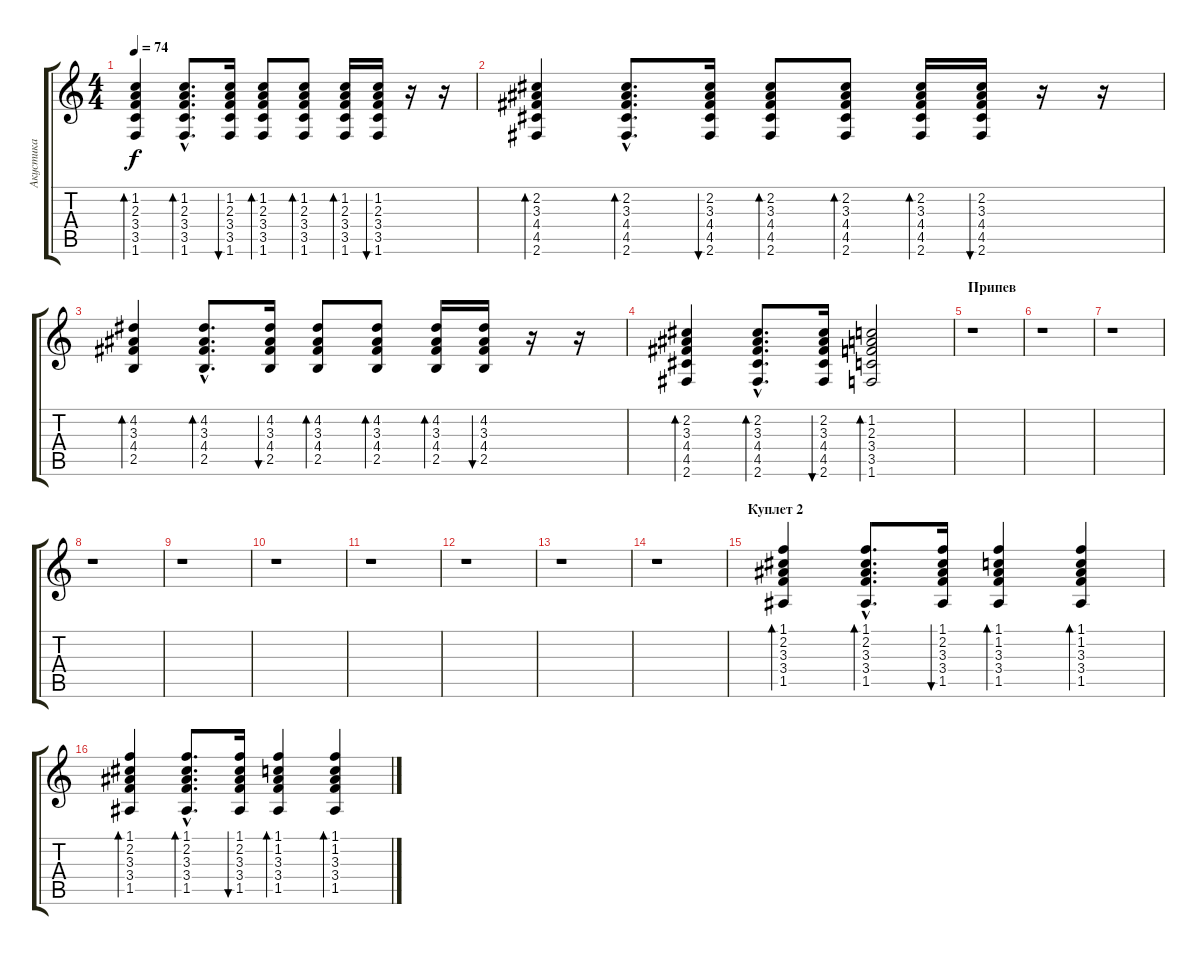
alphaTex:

\track ("Акустика" "Акустика") {instrument acousticguitarsteel}
\staff {score tabs}
\tuning (E4 B3 G3 D3 A2 E2) {hide}
\ts (4 4)
\tempo 74
\clef g2
\ks c
(1.2 2.3 3.4 3.5 1.6).4{bd 60 dy f} (1.2{hac} 2.3{hac} 3.4{hac} 3.5{hac} 1.6{hac}).8{d bd 60} (1.2 2.3 3.4 3.5 1.6).16{bu 60} (1.2 2.3 3.4 3.5 1.6).8{bd 60} (1.2 2.3 3.4 3.5 1.6).8{bd 60} (1.2 2.3 3.4 3.5 1.6).16{bd 60} (1.2 2.3 3.4 3.5 1.6).16{bu 60} r.16 r.16 |
(2.2 3.3 4.4 4.5 2.6).4{bd 60} (2.2{hac} 3.3{hac} 4.4{hac} 4.5{hac} 2.6{hac}).8{d bd 60} (2.2 3.3 4.4 4.5 2.6).16{bu 60} (2.2 3.3 4.4 4.5 2.6).8{bd 60} (2.2 3.3 4.4 4.5 2.6).8{bd 60} (2.2 3.3 4.4 4.5 2.6).16{bd 60} (2.2 3.3 4.4 4.5 2.6).16{bu 60} r.16 r.16 |
(4.2 3.3 4.4 2.5).4{bd 60} (4.2{hac} 3.3{hac} 4.4{hac} 2.5{hac}).8{d bd 60} (4.2 3.3 4.4 2.5).16{bu 60} (4.2 3.3 4.4 2.5).8{bd 60} (4.2 3.3 4.4 2.5).8{bd 60} (4.2 3.3 4.4 2.5).16{bd 60} (4.2 3.3 4.4 2.5).16{bu 60} r.16 r.16 |
(2.2 3.3 4.4 4.5 2.6).4{bd 60} (2.2{hac} 3.3{hac} 4.4{hac} 4.5{hac} 2.6{hac}).8{d bd 60} (2.2 3.3 4.4 4.5 2.6).16{bu 60} (1.2 2.3 3.4 3.5 1.6).2{bd 60} |
\section ("" "Припев")
r.1 |
r.1 |
r.1 |
r.1 |
r.1 |
r.1 |
r.1 |
r.1 |
r.1 |
r.1 |
\section ("" "Куплет 2")
(1.1 2.2 3.3 3.4 1.5).4{bd 60} (1.1{hac} 2.2{hac} 3.3{hac} 3.4{hac} 1.5{hac}).8{d bd 60} (1.1 2.2 3.3 3.4 1.5).16{bu 60} (1.1 1.2 3.3 3.4 1.5).4{bd 60} (1.1 1.2 3.3 3.4 1.5).4{bd 60} |
(1.1 2.2 3.3 3.4 1.5).4{bd 60} (1.1{hac} 2.2{hac} 3.3{hac} 3.4{hac} 1.5{hac}).8{d bd 60} (1.1 2.2 3.3 3.4 1.5).16{bu 60} (1.1 1.2 3.3 3.4 1.5).4{bd 60} (1.1 1.2 3.3 3.4 1.5).4{bd 60}
